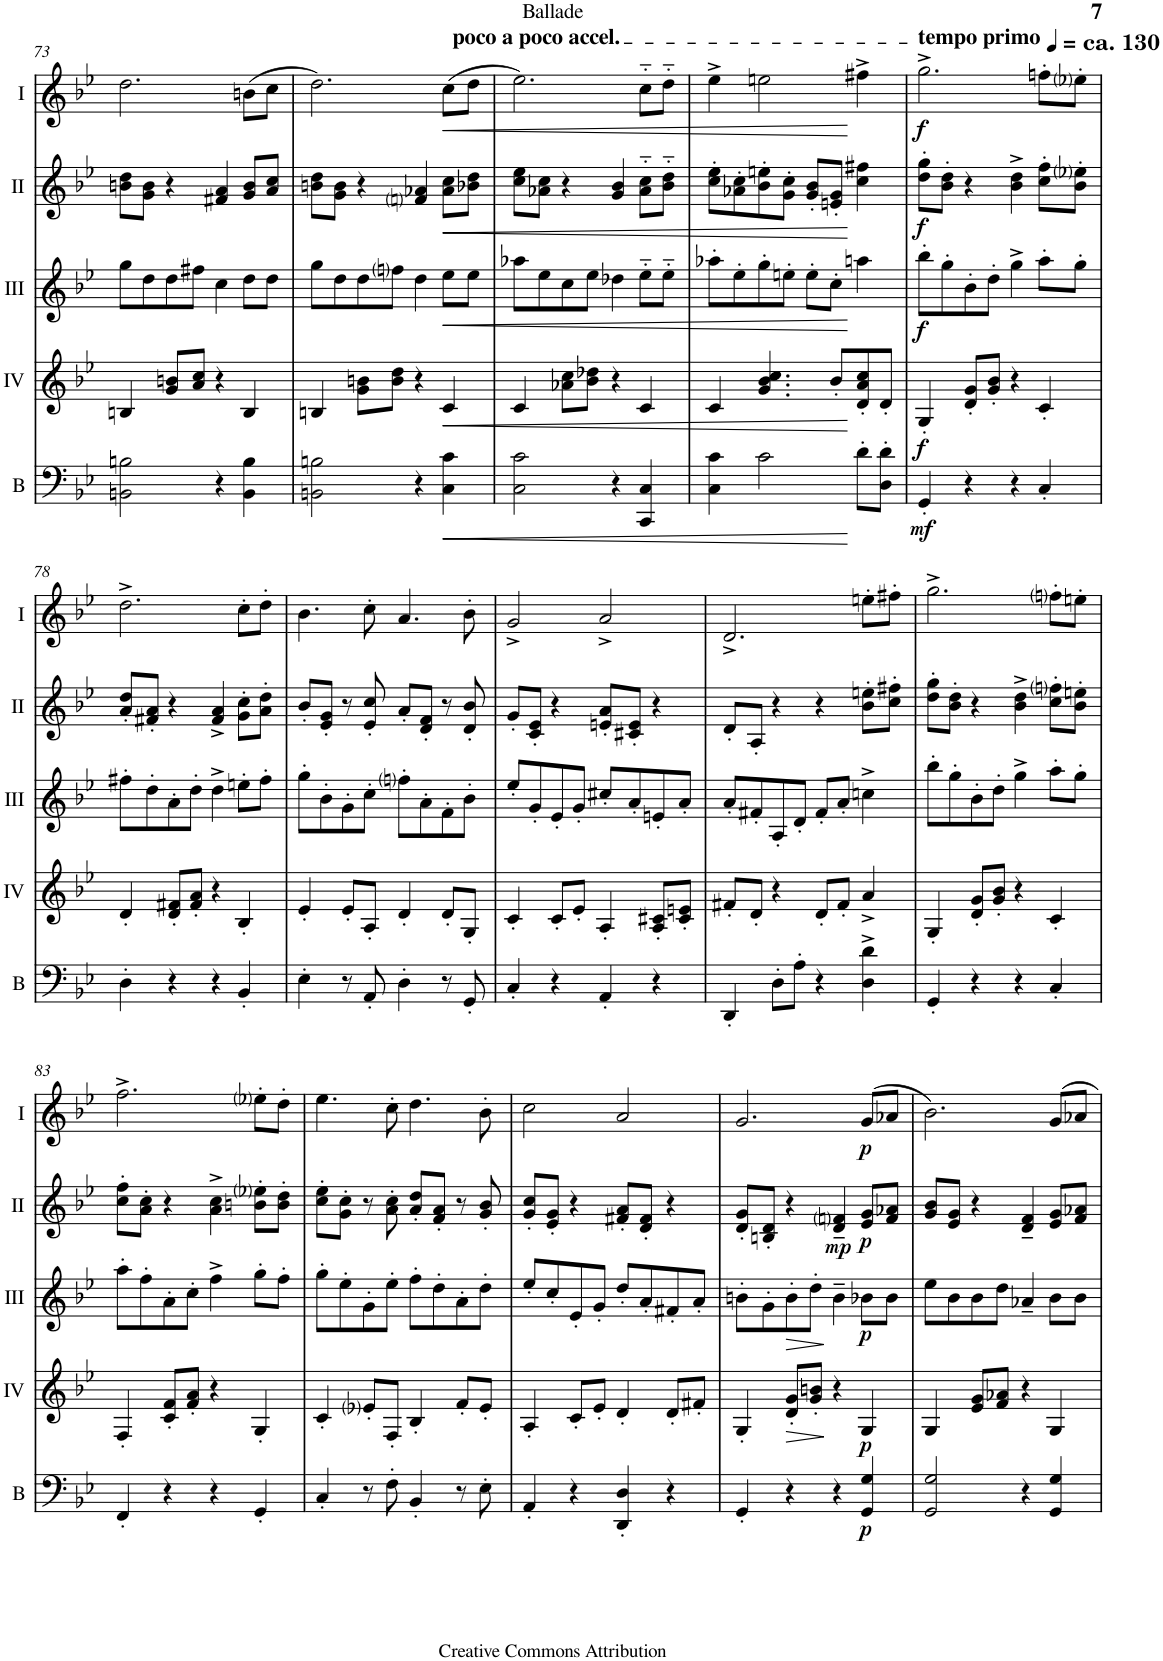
**kern	**dynam	**kern	**dynam	**kern	**dynam	**kern	**dynam	**kern	**dynam
*part5	*part5	*part4	*part4	*part3	*part3	*part2	*part2	*part1	*part1
*staff5	*staff5	*staff4	*staff4	*staff3	*staff3	*staff2	*staff2	*staff1	*staff1
*I"Bass	*	*I"Acc. 4	*	*I"Acc. 3	*	*I"Acc. 2	*	*I"Acc. 1	*
*I'B	*	*	*	*	*	*	*	*	*
!!LO:PB:g=z
*clefF4	*	*clefG2	*	*clefG2	*	*clefG2	*	*clefG2	*
*Trd7c12	*	*Trd7c12	*	*Trd7c12	*	*	*	*	*
*k[b-e-]	*	*k[b-e-]	*	*k[b-e-]	*	*k[b-e-]	*	*k[b-e-]	*
*M2/2	*	*M2/2	*	*M2/2	*	*M2/2	*	*M2/2	*
*met(c|)	*	*met(c|)	*	*met(c|)	*	*met(c|)	*	*met(c|)	*
=73	=73	=73	=73	=73	=73	=73	=73	=73	=73
2BBn\ 2Bn\	.	4Bn/	.	8gg\L	.	8bn\ 8dd\L	.	2.dd\	.
.	.	.	.	8dd\	.	8g\ 8b\J	.	.	.
.	.	8g/ 8bn/L	.	8dd\	.	4r	.	.	.
.	.	8a/ 8cc/J	.	8ff#X\J	.	.	.	.	.
4r	.	4r	.	4cc\	.	4f#X/ 4a/	.	.	.
4BB\ 4B\	.	4B/	.	8dd\L	.	8g/ 8b/L	.	(8bn\L	.
.	.	.	.	8dd\J	.	8a/ 8cc/J	.	8cc\J	.
=74	=74	=74	=74	=74	=74	=74	=74	=74	=74
2BBn\ 2Bn\	.	4Bn/	.	8gg\L	.	8bn\ 8dd\L	.	2.dd\)	.
.	.	.	.	8dd\	.	8g\ 8b\J	.	.	.
.	.	8g\ 8bn\L	.	8dd\	.	4r	.	.	.
.	.	8b\ 8dd\J	.	8ffni\J	.	.	.	.	.
4r	.	4r	.	4dd\	.	4fni/ 4a-X/	.	.	.
!	!LO:HP:b	!	!LO:HP:b	!	!LO:HP:b	!	!LO:HP:b	!	!LO:HP:b
4C\ 4c\	<	4c/	<	8ee-\L	<	8a-\ 8cc\L	<	(8cc\L	<
.	.	.	.	8ee-\J	.	8b-X\ 8dd\J	.	8dd\J	.
=75	=75	=75	=75	=75	=75	=75	=75	=75	=75
!	!	!	!	!	!	!	!	!LO:TX:a:t=poco a poco accel.	!
2C\ 2c\	.	4c/	.	8aa-X\L	.	8cc\ 8ee-\L	.	2.ee-\)	.
.	.	.	.	8ee-\	.	8a-X\ 8cc\J	.	.	.
.	.	8a-X\ 8cc\L	.	8cc\	.	4r	.	.	.
.	.	8b-\ 8dd-X\J	.	8ee-\J	.	.	.	.	.
4r	.	4r	.	4dd-X\	.	4g/ 4b-/	.	.	.
4CC/ 4C/	.	4c/	.	8ee-\L	.	8a-\ 8cc\L	.	8cc\L	.
.	.	.	.	8ee-\J	.	8b-\ 8dd\J	.	8dd\J	.
=76	=76	=76	=76	=76	=76	=76	=76	=76	=76
4C\ 4c\	.	4c/	.	8aa-X'\L	.	8cc\' 8ee-\'L	.	4ee-^\	.
.	.	.	.	8ee-'\	.	8a-X\' 8cc\'	.	.	.
2c\	.	4.g/ 4.b-/ 4.cc/	.	8gg'\	.	8b-\' 8een\'	.	2een\	.
.	.	.	.	8een'\J	.	8g\' 8cc\'J	.	.	.
.	.	.	.	8ee'\L	.	8g/' 8b-/'L	.	.	.
.	.	8b-'/L	.	8cc'\J	.	8en/' 8g/'J	.	.	.
8d'\L	[	8d/' 8a/' 8cc/'	[	4aan\	[	4cc\ 4ff#X\	[	4ff#X^\	[
8D\' 8d\'J	.	8d'/J	.	.	.	.	.	.	.
=77	=77	=77	=77	=77	=77	=77	=77	=77	=77
!	!	!	!	!	!	!	!	!LO:TX:a:B:t=tempo primo	!
!	!	!	!	!	!	!	!	!LO:TX:a:B:t=ca. 130	!
!	!LO:DY:b	!	!LO:DY:b	!	!LO:DY:b	!	!LO:DY:b	!	!LO:DY:b
4GG'/	mf	4G'/	f	8bb-'\L	f	8dd\' 8gg\'L	f	2.gg^\	f
.	.	.	.	8gg'\	.	8b-\' 8dd\'J	.	.	.
4r	.	8d/' 8g/'L	.	8b-'\	.	4r	.	.	.
.	.	8g/' 8b-/'J	.	8dd'\J	.	.	.	.	.
4r	.	4r	.	4gg^\	.	4b-\^ 4dd\^	.	.	.
4C'/	.	4c'/	.	8aa'\L	.	8cc\' 8ff\'L	.	8ffn'\L	.
.	.	.	.	8gg'\J	.	8b-\' 8ee-i\'J	.	8ee-i'\J	.
!!LO:LB:g=z
=78	=78	=78	=78	=78	=78	=78	=78	=78	=78
4D'\	.	4d'/	.	8ff#X'\L	.	8a/' 8dd/'L	.	2.dd^\	.
.	.	.	.	8dd'\	.	8f#X/' 8a/'J	.	.	.
4r	.	8d/' 8f#X/'L	.	8a'\	.	4r	.	.	.
.	.	8f#/' 8a/'J	.	8dd'\J	.	.	.	.	.
4r	.	4r	.	4dd^\	.	4f#/^ 4a/^	.	.	.
4BB-'/	.	4B-'/	.	8een'\L	.	8g\' 8cc\'L	.	8cc'\L	.
.	.	.	.	8ff#'\J	.	8a\' 8dd\'J	.	8dd'\J	.
=79	=79	=79	=79	=79	=79	=79	=79	=79	=79
4E-'\	.	4e-'/	.	8gg'\L	.	8b-'/L	.	4.b-\	.
.	.	.	.	8b-'\	.	8e-/' 8g/'J	.	.	.
8r	.	8e-'/L	.	8g'\	.	8r	.	.	.
8AA'/	.	8A'/J	.	8cc'\J	.	8e-/' 8cc/'	.	8cc'\	.
4D'\	.	4d'/	.	8ffni'\L	.	8a'/L	.	4.a/	.
.	.	.	.	8a'\	.	8d/' 8f/'J	.	.	.
8r	.	8d'/L	.	8f'\	.	8r	.	.	.
8GG'/	.	8G'/J	.	8b-'\J	.	8d/' 8b-/'	.	8b-'\	.
=80	=80	=80	=80	=80	=80	=80	=80	=80	=80
4C'/	.	4c'/	.	8ee-'/L	.	8g'/L	.	2g^/	.
.	.	.	.	8g'/	.	8c/' 8e-/'J	.	.	.
4r	.	8c'/L	.	8e-'/	.	4r	.	.	.
.	.	8e-'/J	.	8g'/J	.	.	.	.	.
4AA'/	.	4A'/	.	8cc#X'/L	.	8en/' 8a/'L	.	2a^/	.
.	.	.	.	8a'/	.	8c#X/' 8e/'J	.	.	.
4r	.	8A/' 8c#X/'L	.	8en'/	.	4r	.	.	.
.	.	8c#/' 8en/'J	.	8a'/J	.	.	.	.	.
=81	=81	=81	=81	=81	=81	=81	=81	=81	=81
4DD'/	.	8f#X'/L	.	8a'/L	.	8d'/L	.	2.d^/	.
.	.	8d'/J	.	8f#X'/	.	8A'/J	.	.	.
8D'\L	.	4r	.	8A'/	.	4r	.	.	.
8A'\J	.	.	.	8d'/J	.	.	.	.	.
4r	.	8d'/L	.	8f#'/L	.	4r	.	.	.
.	.	8f#'/J	.	8a'/J	.	.	.	.	.
4D\^ 4d\^	.	4a^/	.	4ccn^\	.	8b-\' 8een\'L	.	8een'\L	.
.	.	.	.	.	.	8cc\' 8ff#X\'J	.	8ff#X'\J	.
=82	=82	=82	=82	=82	=82	=82	=82	=82	=82
4GG'/	.	4G'/	.	8bb-'\L	.	8dd\' 8gg\'L	.	2.gg^\	.
.	.	.	.	8gg'\	.	8b-\' 8dd\'J	.	.	.
4r	.	8d/' 8g/'L	.	8b-'\	.	4r	.	.	.
.	.	8g/' 8b-/'J	.	8dd'\J	.	.	.	.	.
4r	.	4r	.	4gg^\	.	4b-\^ 4dd\^	.	.	.
4C'/	.	4c'/	.	8aa'\L	.	8cc\' 8ffni\'L	.	8ffni'\L	.
.	.	.	.	8gg'\J	.	8b-\' 8een\'J	.	8een'\J	.
!!LO:LB:g=z
=83	=83	=83	=83	=83	=83	=83	=83	=83	=83
4FF'/	.	4F'/	.	8aa'\L	.	8cc\' 8ff\'L	.	2.ff^\	.
.	.	.	.	8ff'\	.	8a\' 8cc\'J	.	.	.
4r	.	8c/' 8f/'L	.	8a'\	.	4r	.	.	.
.	.	8f/' 8a/'J	.	8cc'\J	.	.	.	.	.
4r	.	4r	.	4ff^\	.	4a\^ 4cc\^	.	.	.
4GG'/	.	4G'/	.	8gg'\L	.	8bn\' 8ee-i\'L	.	8ee-i'\L	.
.	.	.	.	8ff'\J	.	8b\' 8dd\'J	.	8dd'\J	.
=84	=84	=84	=84	=84	=84	=84	=84	=84	=84
4C'/	.	4c'/	.	8gg'\L	.	8cc\' 8ee-\'L	.	4.ee-\	.
.	.	.	.	8ee-'\	.	8g\' 8cc\'J	.	.	.
8r	.	8e-i'/L	.	8g'\	.	8r	.	.	.
8F'\	.	8F'/J	.	8ee-'\J	.	8a\' 8cc\'	.	8cc'\	.
4BB-'/	.	4B-'/	.	8ff'\L	.	8a/' 8dd/'L	.	4.dd\	.
.	.	.	.	8dd'\	.	8f/' 8a/'J	.	.	.
8r	.	8f'/L	.	8a'\	.	8r	.	.	.
8E-'\	.	8e-'/J	.	8dd'\J	.	8g/' 8b-/'	.	8b-'\	.
=85	=85	=85	=85	=85	=85	=85	=85	=85	=85
4AA'/	.	4A'/	.	8ee-'/L	.	8g/' 8cc/'L	.	2cc\	.
.	.	.	.	8cc'/	.	8e-/' 8g/'J	.	.	.
4r	.	8c'/L	.	8e-'/	.	4r	.	.	.
.	.	8e-'/J	.	8g'/J	.	.	.	.	.
4DD/' 4D/'	.	4d'/	.	8dd'/L	.	8f#X/' 8a/'L	.	2a/	.
.	.	.	.	8a'/	.	8d/' 8f#/'J	.	.	.
4r	.	8d'/L	.	8f#X'/	.	4r	.	.	.
.	.	8f#X'/J	.	8a'/J	.	.	.	.	.
=86	=86	=86	=86	=86	=86	=86	=86	=86	=86
4GG'/	.	4G'/	.	8bn'\L	.	8d/' 8g/'L	.	2.g/	.
.	.	.	.	8g'\	.	8Bn/' 8d/'J	.	.	.
!	!	!	!LO:HP:b	!	!LO:HP:b	!	!	!	!
4r	.	8d/' 8g/'L	>	8b'\	>	4r	.	.	.
.	.	8g/' 8bn/'J	.	8dd'\J	.	.	.	.	.
!	!	!	!	!	!	!	!LO:DY:b	!	!
4r	.	4r	]	4b~\	]	4d/~ 4fni/~	mp	.	.
!	!LO:DY:b	!	!LO:DY:b	!	!LO:DY:b	!	!LO:DY:b	!	!LO:DY:b
4GG/ 4G/	p	4G/	p	8b-X\L	p	8e-/ 8g/L	p	(8g/L	p
.	.	.	.	8b-\J	.	8f/ 8a-X/J	.	8a-X/J	.
=87	=87	=87	=87	=87	=87	=87	=87	=87	=87
2GG/ 2G/	.	4G/	.	8ee-\L	.	8g/ 8b-/L	.	2.b-\)	.
.	.	.	.	8b-\	.	8e-/ 8g/J	.	.	.
.	.	8e-/ 8g/L	.	8b-\	.	4r	.	.	.
.	.	8f/ 8a-X/J	.	8dd\J	.	.	.	.	.
4r	.	4r	.	4a-X~/	.	4d/~ 4f/~	.	.	.
4GG/ 4G/	.	4G/	.	8b-\L	.	8e-/ 8g/L	.	8g/L	.
.	.	.	.	8b-\J	.	8f/ 8a-X/J	.	8a-X/J	.
=	=	=	=	=	=	=	=	=	=
*-	*-	*-	*-	*-	*-	*-	*-	*-	*-
